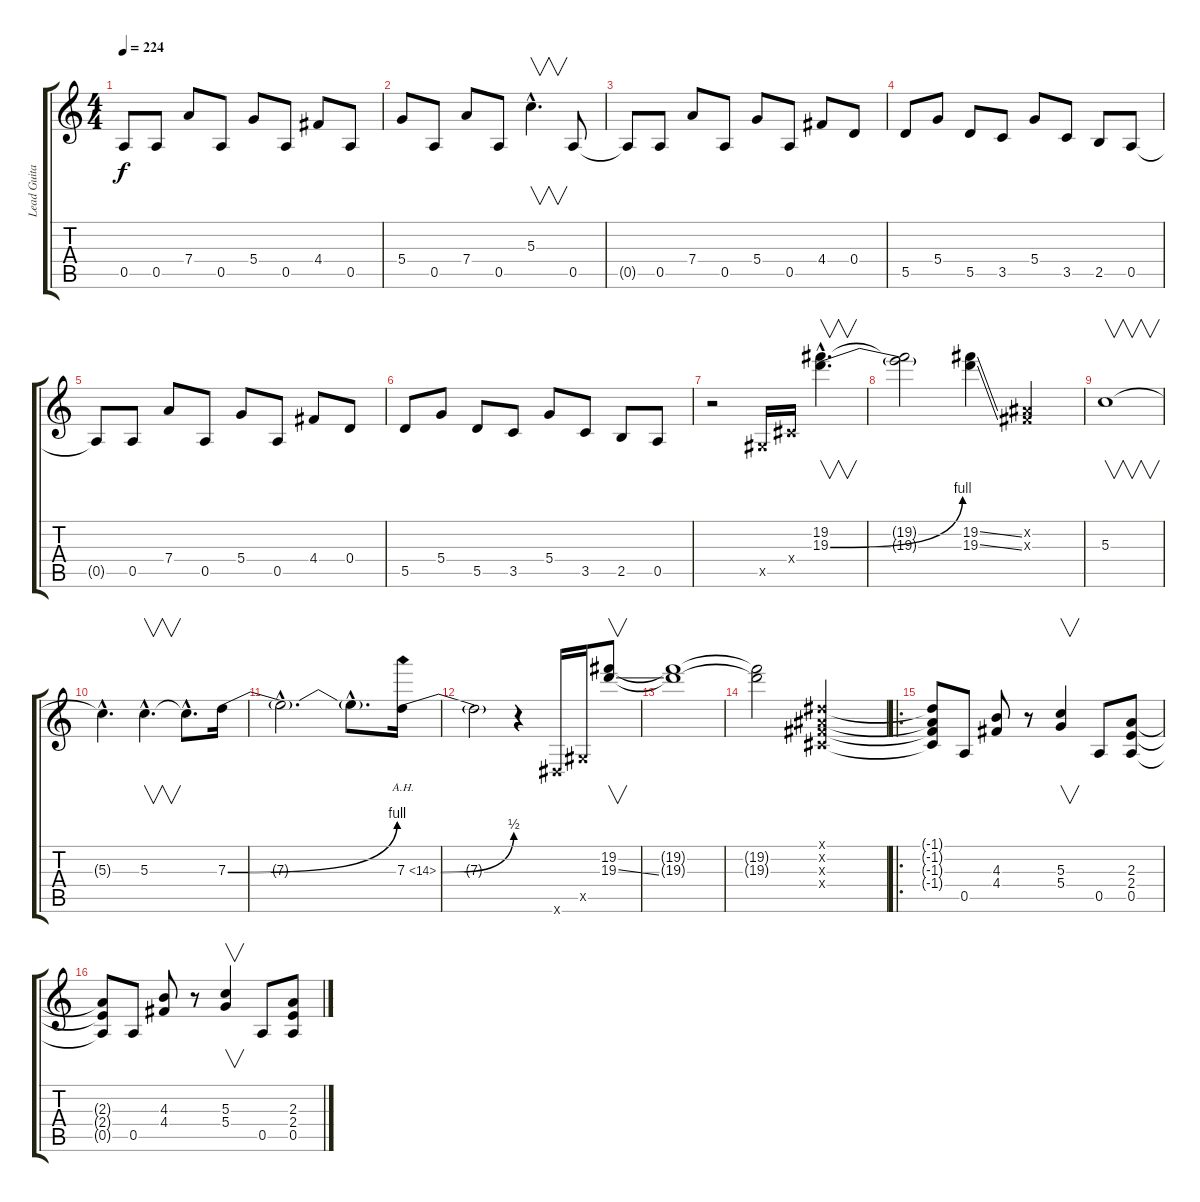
\track ("Lead Guitar" "Lead Guita") {instrument distortionguitar}
\staff {score tabs}
\tuning (E4 B3 G3 D3 A2 E2) {hide}
\ts (4 4)
\tempo 224
\clef g2
\ks c
0.5{t}.8{dy f} 0.5.8 7.4.8 0.5.8 5.4.8 0.5.8 4.4.8 0.5.8 |
5.4.8 0.5.8 7.4.8 0.5.8 5.3{hac}.4{v d} 0.5.8 |
0.5{t}.8 0.5.8 7.4.8 0.5.8 5.4.8 0.5.8 4.4.8 0.4.8 |
5.5.8 5.4.8 5.5.8 3.5.8 5.4.8 3.5.8 2.5.8 0.5.8 |
0.5{t}.8 0.5.8 7.4.8 0.5.8 5.4.8 0.5.8 4.4.8 0.4.8 |
5.5.8 5.4.8 5.5.8 3.5.8 5.4.8 3.5.8 2.5.8 0.5.8 |
r.2 -1.5{x}.16 -1.4{x}.16 (19.2{hac} 19.3{be (bend 0 0 60 4) hac}).4{v d} |
(19.2{t} 19.3{t}).2 (19.2{ss} 19.3{ss}).4 (-1.2{x} -1.3{x}).4 |
5.3.1{v} |
5.3{hac t}.4{d} 5.3{hac}.4{v d} 5.3{hac t}.8{d} 7.3{be (bend 0 0 60 4)}.16 |
7.3{hac t}.2{d} 7.3{hac t}.8{d} 7.3{be (bend 0 0 60 2) ah 7}.16 |
7.3{t}.2 r.4 -1.6{x}.16 -1.5{x}.16 (19.2 19.3{ss}).8{v} |
(19.2{t} 19.3{t}).1 |
(19.2{t} 19.3{t}).2 (-1.1{x} -1.2{x} -1.3{x} -1.4{x}).2 |
\ro
(-1.1{t} -1.2{t} -1.3{t} -1.4{t}).8 0.5.8 (4.3 4.4).8 r.8 (5.3 5.4).4{v} 0.5.8 (2.3 2.4 0.5).8 |
(2.3{t} 2.4{t} 0.5{t}).8 0.5.8 (4.3 4.4).8 r.8 (5.3 5.4).4{v} 0.5.8 (2.3 2.4 0.5).8
